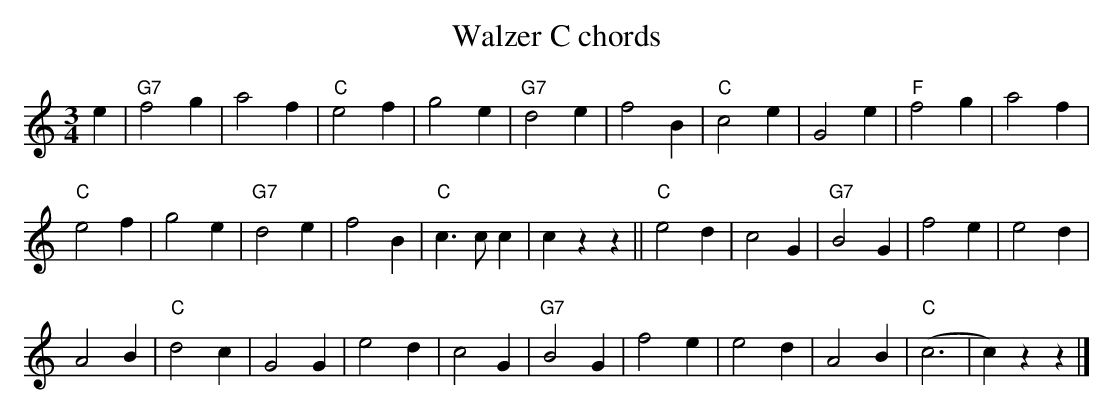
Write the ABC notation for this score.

X:1
T: Walzer C chords
M:3/4
L:1/4
K:C %%MIDI gchordon
e | "G7"f2g | a2f | "C"e2f | g2e | "G7"d2e | f2B | "C"c2e | G2e | "F"f2g | a2f |
"C"e2f | g2e | "G7"d2e | f2B | "C"c>cc | czz || "C"e2d | c2G | "G7"B2G | f2e | e2d |
A2B | "C"d2c | G2G | e2d | c2G | "G7"B2G |  f2e | e2d | A2B | "C"(c3 | c)zz |]
